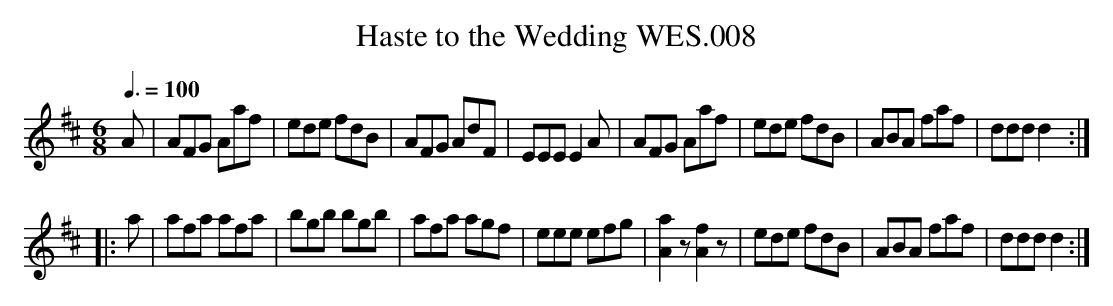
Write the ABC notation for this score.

X:1
T:Haste to the Wedding WES.008
M:6/8
L:1/8
Q:3/8=100
K:D
A|AFG Aaf|ede fdB|AFG AdF|EEEE2A|AFG Aaf|ede fdB|ABA faf|dddd2:|
|:a|afa afa|bgb bgb|afa agf|eee efg|[a2A2]z[f2A2]z|ede fdB|ABA faf|dddd2:|
